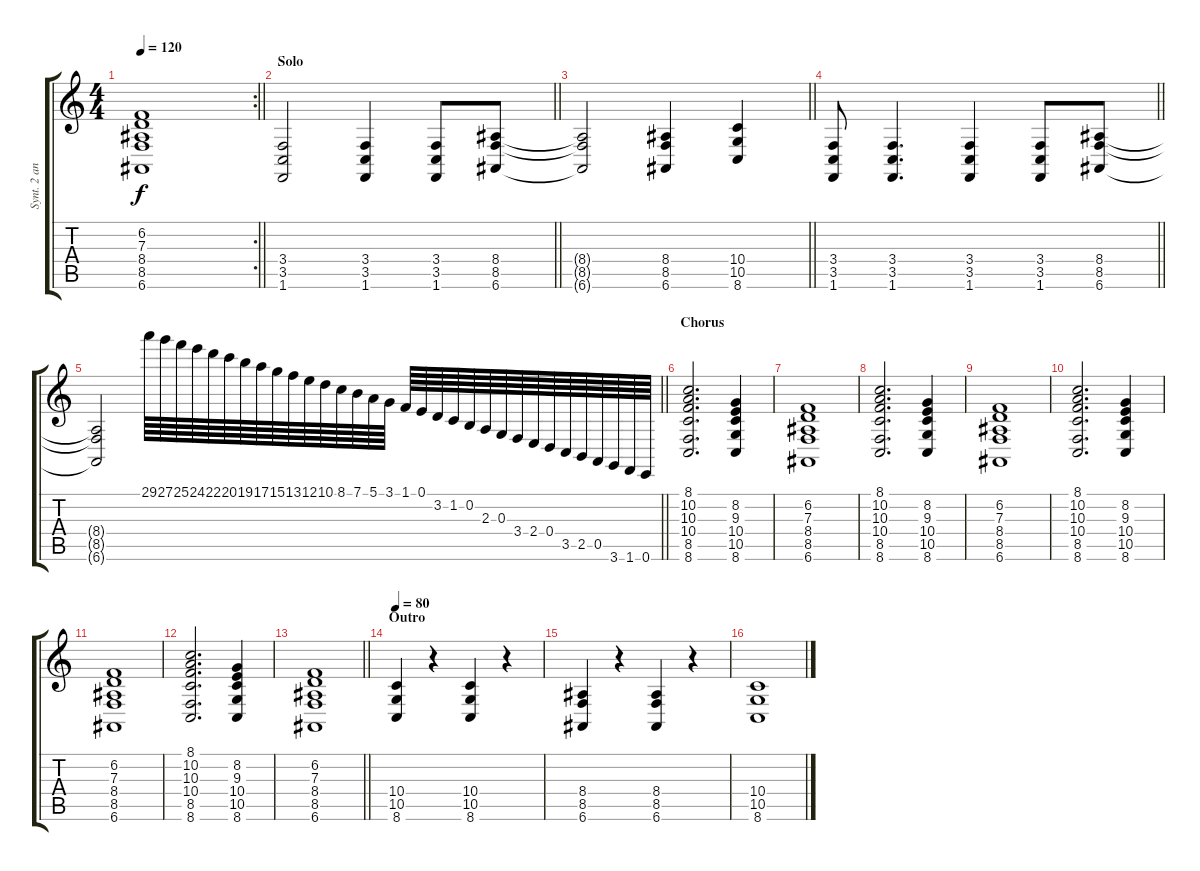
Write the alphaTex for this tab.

\track ("Synt. 2 and piano R. Hand" "Synt. 2 an") {instrument pad3polysynth}
\staff {score tabs}
\tuning (E4 B3 G3 D3 A2 E2) {hide}
\rc 2
\ts (4 4)
\tempo 120
\clef g2
\barLineRight lightlight
\ks c
(6.2 7.3 8.4 8.5 6.6).1{dy f} |
\section ("" "Solo")
\barLineRight lightlight
(3.4 3.5 1.6).2 (3.4 3.5 1.6).4 (3.4 3.5 1.6).8 (8.4 8.5 6.6).8 |
\barLineRight lightlight
(8.4{t} 8.5{t} 6.6{t}).2 (8.4 8.5 6.6).4 (10.4 10.5 8.6).4 |
\barLineRight lightlight
(3.4 3.5 1.6).8 (3.4 3.5 1.6).4{d} (3.4 3.5 1.6).4 (3.4 3.5 1.6).8 (8.4 8.5 6.6).8 |
\barLineRight lightlight
(8.4{t} 8.5{t} 6.6{t}).2 29.1.64 27.1.64 25.1.64 24.1.64 22.1.64 20.1.64 19.1.64 17.1.64 15.1.64 13.1.64 12.1.64 10.1.64 8.1.64 7.1.64 5.1.64 3.1.64 1.1.64 0.1.64 3.2.64 1.2.64 0.2.64 2.3.64 0.3.64 3.4.64 2.4.64 0.4.64 3.5.64 2.5.64 0.5.64 3.6.64 1.6.64 0.6.64 |
\section ("" "Chorus")
(8.1 10.2 10.3 10.4 8.5 8.6).2{d} (8.2 9.3 10.4 10.5 8.6).4 |
(6.2 7.3 8.4 8.5 6.6).1 |
(8.1 10.2 10.3 10.4 8.5 8.6).2{d} (8.2 9.3 10.4 10.5 8.6).4 |
(6.2 7.3 8.4 8.5 6.6).1 |
(8.1 10.2 10.3 10.4 8.5 8.6).2{d} (8.2 9.3 10.4 10.5 8.6).4 |
(6.2 7.3 8.4 8.5 6.6).1 |
(8.1 10.2 10.3 10.4 8.5 8.6).2{d} (8.2 9.3 10.4 10.5 8.6).4 |
\barLineRight lightlight
(6.2 7.3 8.4 8.5 6.6).1 |
\section ("" "Outro")
\tempo 80
(10.4 10.5 8.6).4 r.4 (10.4 10.5 8.6).4 r.4 |
(8.4 8.5 6.6).4 r.4 (8.4 8.5 6.6).4 r.4 |
(10.4 10.5 8.6).1
